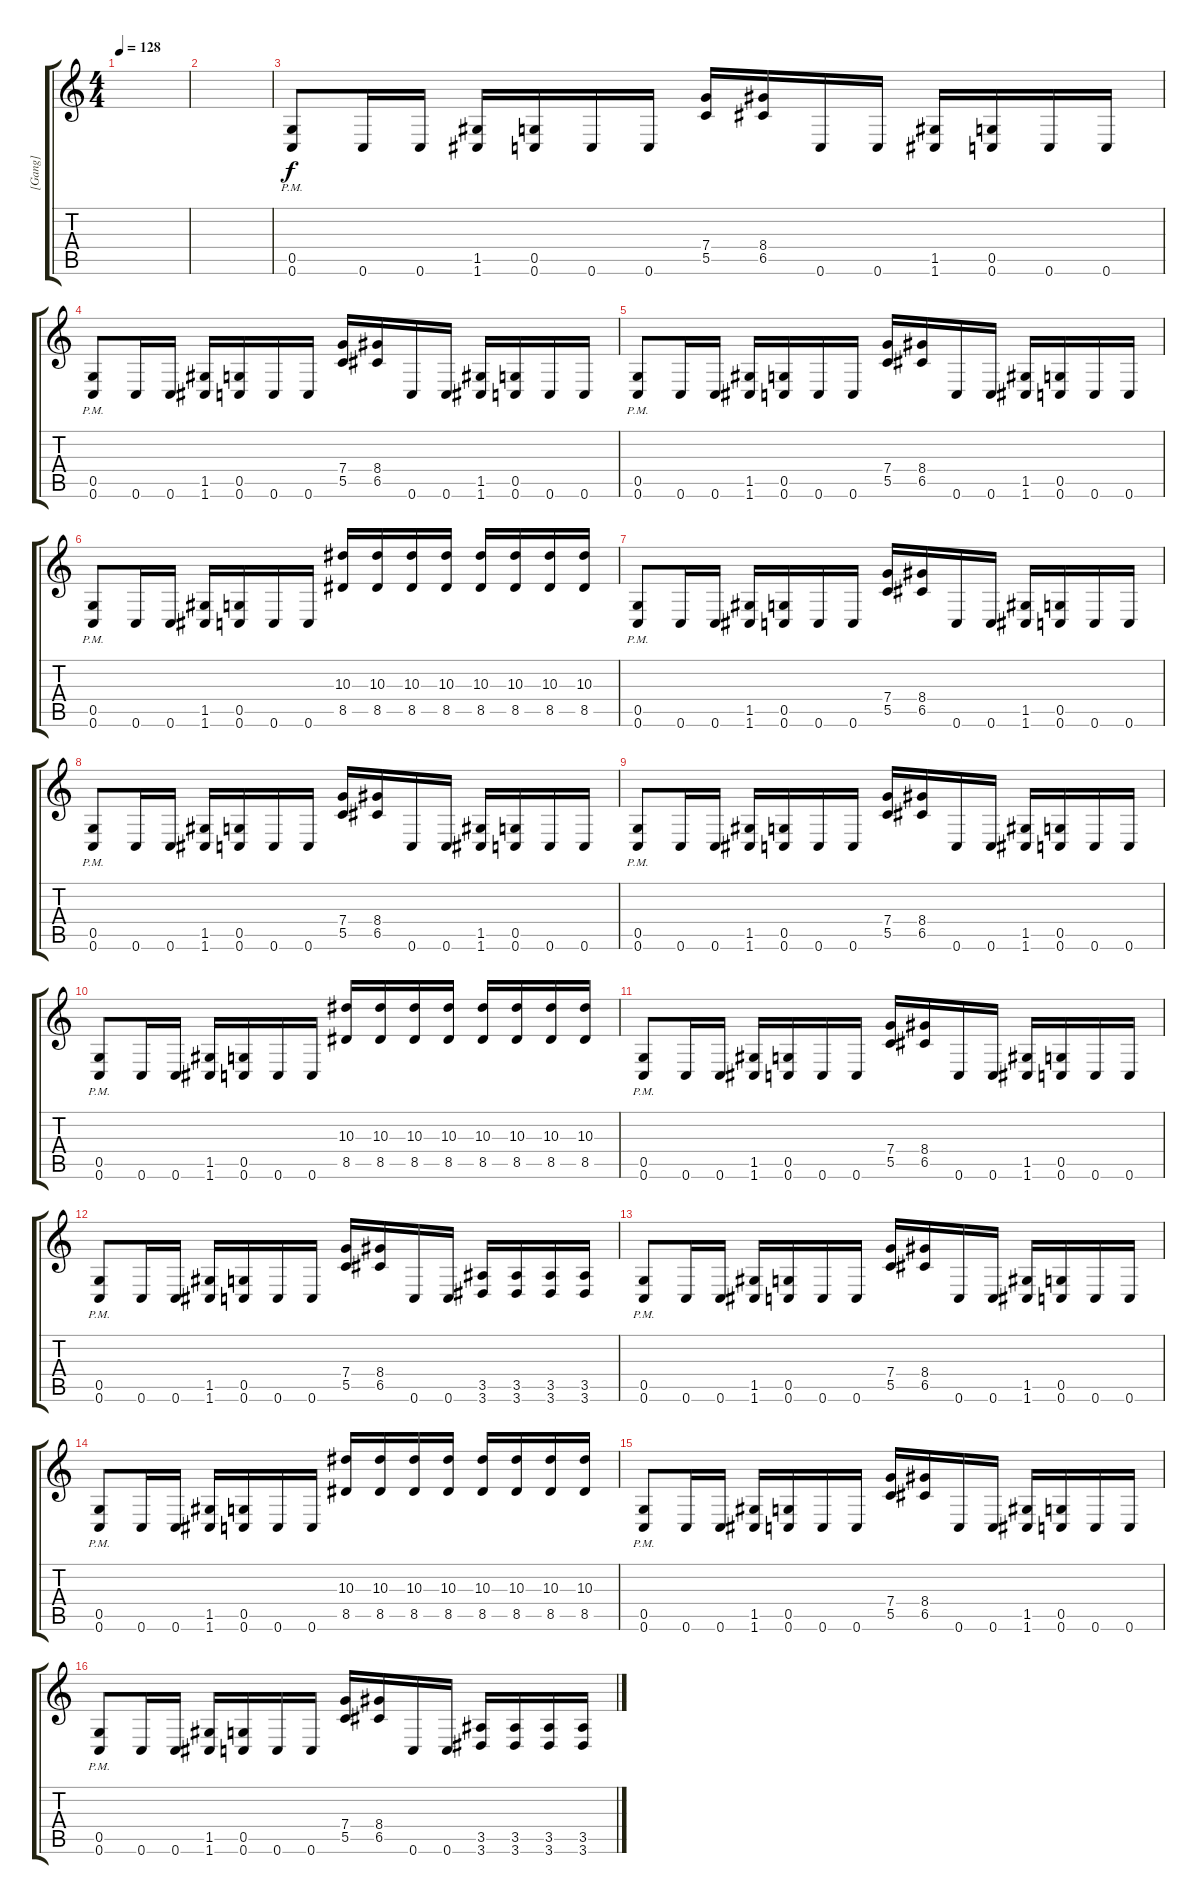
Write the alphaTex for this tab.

\track ("[Gang]" "[Gang]") {instrument distortionguitar}
\staff {score tabs}
\tuning (D4 A3 F3 C3 G2 C2) {hide}
\ts (4 4)
\tempo 128
\clef g2
\ks c
|
|
(0.5{pm} 0.6).8 0.6.16 0.6.16 (1.5 1.6).16 (0.5 0.6).16 0.6.16 0.6.16 (7.4 5.5).16 (8.4 6.5).16 0.6.16 0.6.16 (1.5 1.6).16 (0.5 0.6).16 0.6.16 0.6.16 |
(0.5{pm} 0.6).8 0.6.16 0.6.16 (1.5 1.6).16 (0.5 0.6).16 0.6.16 0.6.16 (7.4 5.5).16 (8.4 6.5).16 0.6.16 0.6.16 (1.5 1.6).16 (0.5 0.6).16 0.6.16 0.6.16 |
(0.5{pm} 0.6).8 0.6.16 0.6.16 (1.5 1.6).16 (0.5 0.6).16 0.6.16 0.6.16 (7.4 5.5).16 (8.4 6.5).16 0.6.16 0.6.16 (1.5 1.6).16 (0.5 0.6).16 0.6.16 0.6.16 |
(0.5{pm} 0.6).8 0.6.16 0.6.16 (1.5 1.6).16 (0.5 0.6).16 0.6.16 0.6.16 (10.3 8.5).16 (10.3 8.5).16 (10.3 8.5).16 (10.3 8.5).16 (10.3 8.5).16 (10.3 8.5).16 (10.3 8.5).16 (10.3 8.5).16 |
(0.5{pm} 0.6).8 0.6.16 0.6.16 (1.5 1.6).16 (0.5 0.6).16 0.6.16 0.6.16 (7.4 5.5).16 (8.4 6.5).16 0.6.16 0.6.16 (1.5 1.6).16 (0.5 0.6).16 0.6.16 0.6.16 |
(0.5{pm} 0.6).8 0.6.16 0.6.16 (1.5 1.6).16 (0.5 0.6).16 0.6.16 0.6.16 (7.4 5.5).16 (8.4 6.5).16 0.6.16 0.6.16 (1.5 1.6).16 (0.5 0.6).16 0.6.16 0.6.16 |
(0.5{pm} 0.6).8 0.6.16 0.6.16 (1.5 1.6).16 (0.5 0.6).16 0.6.16 0.6.16 (7.4 5.5).16 (8.4 6.5).16 0.6.16 0.6.16 (1.5 1.6).16 (0.5 0.6).16 0.6.16 0.6.16 |
(0.5{pm} 0.6).8 0.6.16 0.6.16 (1.5 1.6).16 (0.5 0.6).16 0.6.16 0.6.16 (10.3 8.5).16 (10.3 8.5).16 (10.3 8.5).16 (10.3 8.5).16 (10.3 8.5).16 (10.3 8.5).16 (10.3 8.5).16 (10.3 8.5).16 |
(0.5{pm} 0.6).8 0.6.16 0.6.16 (1.5 1.6).16 (0.5 0.6).16 0.6.16 0.6.16 (7.4 5.5).16 (8.4 6.5).16 0.6.16 0.6.16 (1.5 1.6).16 (0.5 0.6).16 0.6.16 0.6.16 |
(0.5{pm} 0.6).8 0.6.16 0.6.16 (1.5 1.6).16 (0.5 0.6).16 0.6.16 0.6.16 (7.4 5.5).16 (8.4 6.5).16 0.6.16 0.6.16 (3.5 3.6).16 (3.5 3.6).16 (3.5 3.6).16 (3.5 3.6).16 |
(0.5{pm} 0.6).8 0.6.16 0.6.16 (1.5 1.6).16 (0.5 0.6).16 0.6.16 0.6.16 (7.4 5.5).16 (8.4 6.5).16 0.6.16 0.6.16 (1.5 1.6).16 (0.5 0.6).16 0.6.16 0.6.16 |
(0.5{pm} 0.6).8 0.6.16 0.6.16 (1.5 1.6).16 (0.5 0.6).16 0.6.16 0.6.16 (10.3 8.5).16 (10.3 8.5).16 (10.3 8.5).16 (10.3 8.5).16 (10.3 8.5).16 (10.3 8.5).16 (10.3 8.5).16 (10.3 8.5).16 |
(0.5{pm} 0.6).8 0.6.16 0.6.16 (1.5 1.6).16 (0.5 0.6).16 0.6.16 0.6.16 (7.4 5.5).16 (8.4 6.5).16 0.6.16 0.6.16 (1.5 1.6).16 (0.5 0.6).16 0.6.16 0.6.16 |
(0.5{pm} 0.6).8 0.6.16 0.6.16 (1.5 1.6).16 (0.5 0.6).16 0.6.16 0.6.16 (7.4 5.5).16 (8.4 6.5).16 0.6.16 0.6.16 (3.5 3.6).16 (3.5 3.6).16 (3.5 3.6).16 (3.5 3.6).16
